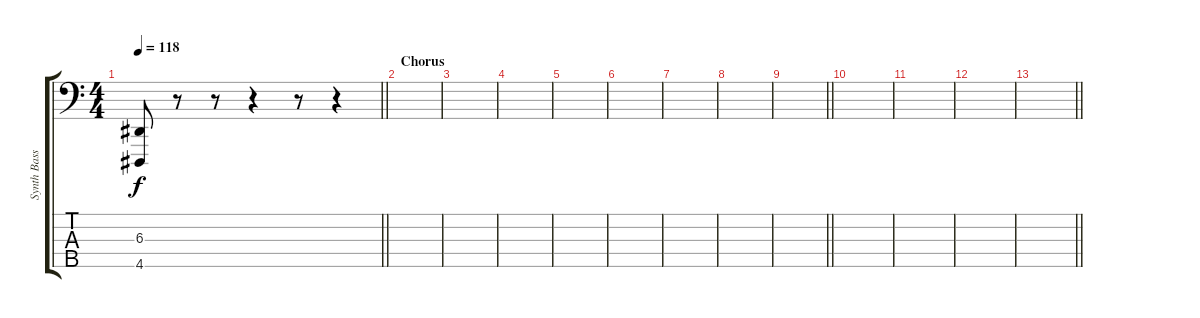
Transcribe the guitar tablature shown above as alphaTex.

\track ("Synth Bass" "Synth Bass") {instrument lead2sawtooth}
\staff {score tabs}
\tuning (G2 D2 A1 E1 B0) {hide}
\ts (4 4)
\tempo 118
\clef f4
\barLineRight lightlight
\ks c
(6.3 4.5).8{dy f} r.8 r.8 r.4 r.8 r.4 |
\section ("" "Chorus")
|
|
|
|
|
|
|
\barLineRight lightlight
|
|
|
|
\barLineRight lightlight
